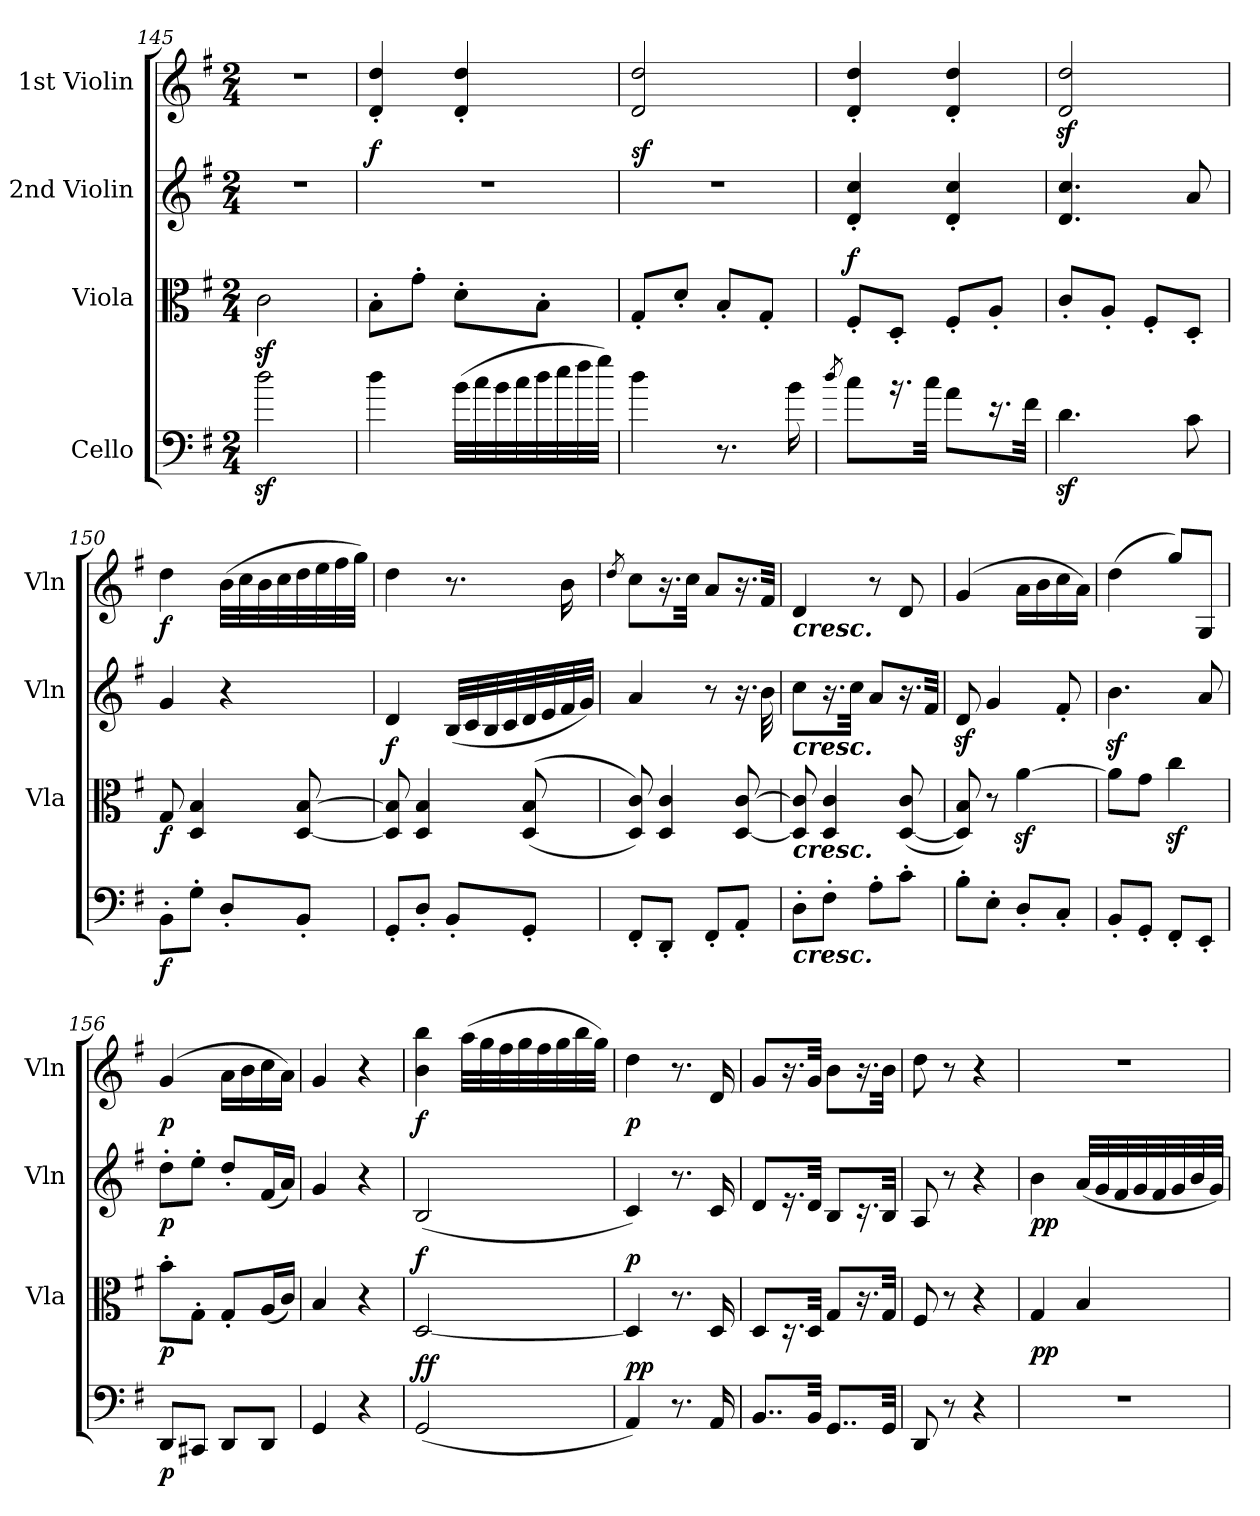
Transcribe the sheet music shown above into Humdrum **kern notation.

**kern	**dynam	**kern	**dynam	**kern	**dynam	**kern	**dynam
*part4	*part4	*part3	*part3	*part2	*part2	*part1	*part1
*staff4	*staff4	*staff3	*staff3	*staff2	*staff2	*staff1	*staff1
*I"Cello	*	*I"Viola	*	*I"2nd Violin	*	*I"1st Violin	*
*	*	*I'Vla	*	*I'Vln	*	*I'Vln	*
*clefF4	*	*clefC3	*	*clefG2	*	*clefG2	*
*k[f#]	*	*k[f#]	*	*k[f#]	*	*k[f#]	*
*G:	*	*G:	*	*G:	*	*G:	*
*M2/4	*	*M2/4	*	*M2/4	*	*M2/4	*
=145	=145	=145	=145	=145	=145	=145	=145
2ddz	.	2cz	.	2r	.	2r	.
=146	=146	=146	=146	=146	=146	=146	=146
!	!	!	!	!	!LO:DY:a	!	!
4dd	.	8B'L	.	2r	f	4d' 4dd'	.
.	.	8g'J	.	.	.	.	.
(32bLLL	.	8d'L	.	.	.	4d' 4dd'	.
32cc	.	.	.	.	.	.	.
32b	.	.	.	.	.	.	.
32cc	.	.	.	.	.	.	.
32dd	.	8B'J	.	.	.	.	.
32ee	.	.	.	.	.	.	.
32ff#	.	.	.	.	.	.	.
32ggJJJ)	.	.	.	.	.	.	.
=147	=147	=147	=147	=147	=147	=147	=147
!	!	!	!	!	!LO:DY:a	!	!
4dd	.	8G'L	.	2r	sf	2d 2dd	.
.	.	8d'J	.	.	.	.	.
8.r	.	8B'L	.	.	.	.	.
.	.	8G'J	.	.	.	.	.
16b	.	.	.	.	.	.	.
=148	=148	=148	=148	=148	=148	=148	=148
8qdd/	.	.	.	.	.	.	.
!	!	!	!LO:DY:a	!	!	!	!
8ccL	.	8F#'L	f	4d' 4cc'	.	4d' 4dd'	.
16.r	.	8D'J	.	.	.	.	.
32ccJkk	.	.	.	.	.	.	.
8aL	.	8F#'L	.	4d' 4cc'	.	4d' 4dd'	.
16.r	.	8A'J	.	.	.	.	.
32f#Jkk	.	.	.	.	.	.	.
=149	=149	=149	=149	=149	=149	=149	=149
4.dz	.	8c'L	.	4.d 4.cc	.	2dz 2ddz	.
.	.	8A'J	.	.	.	.	.
.	.	8F#'L	.	.	.	.	.
8c	.	8D'J	.	8a	.	.	.
=150	=150	=150	=150	=150	=150	=150	=150
8BB'L	f	8G	f	4g	.	4dd	f
8G'J	.	4D 4B	.	.	.	.	.
8D'L	.	.	.	4r	.	(32bLLL	.
.	.	.	.	.	.	32cc	.
.	.	.	.	.	.	32b	.
.	.	.	.	.	.	32cc	.
8BB'J	.	[8D [8B	.	.	.	32dd	.
.	.	.	.	.	.	32ee	.
.	.	.	.	.	.	32ff#	.
.	.	.	.	.	.	32ggJJJ)	.
=151	=151	=151	=151	=151	=151	=151	=151
!	!	!	!LO:DY:a	!	!	!	!
8GG'L	.	8D] 8B]	f	4d	.	4dd	.
8D'J	.	4D 4B	.	.	.	.	.
8BB'L	.	.	.	(32BLLL	.	8.r	.
.	.	.	.	32c	.	.	.
.	.	.	.	32B	.	.	.
.	.	.	.	32c	.	.	.
8GG'J	.	(<(>8D 8B	.	32d	.	.	.
.	.	.	.	32e	.	.	.
.	.	.	.	32f#	.	16b	.
.	.	.	.	32gJJJ)	.	.	.
=152	=152	=152	=152	=152	=152	=152	=152
.	.	.	.	.	.	8qdd/	.
8FF#'L	.	8D 8c))	.	4a	.	8ccL	.
8DD'J	.	4D 4c	.	.	.	16.r	.
.	.	.	.	.	.	32ccJkk	.
8FF#'L	.	.	.	8r	.	8aL	.
8AA'J	.	[8D [8c	.	16.r	.	16.r	.
.	.	.	.	32b	.	32f#Jkk	.
=153	=153	=153	=153	=153	=153	=153	=153
!	!	!	!	!	!	!LO:TX:b:Bi:t=cresc.	!
!	!	!	!	!LO:TX:b:Bi:t=cresc.	!	!	!
!	!	!LO:TX:b:Bi:t=cresc.	!	!	!	!	!
!LO:TX:b:Bi:t=cresc.	!	!	!	!	!	!	!
8D'L	.	8D] 8c]	.	8ccL	.	4d	.
8F#'J	.	4D 4c	.	16.r	.	.	.
.	.	.	.	32ccJkk	.	.	.
8A'L	.	.	.	8aL	.	8r	.
8c'J	.	([8D 8c	.	16.r	.	8d	.
.	.	.	.	32f#Jkk	.	.	.
=154	=154	=154	=154	=154	=154	=154	=154
8B'L	.	8D] 8B)	.	8dz	.	(4g	.
8E'J	.	8r	.	4g	.	.	.
8D'L	.	[4az	.	.	.	16aLL	.
.	.	.	.	.	.	16b	.
8C'J	.	.	.	8f#'	.	16cc	.
.	.	.	.	.	.	16aJJ)	.
=155	=155	=155	=155	=155	=155	=155	=155
8BB'L	.	8aL]	.	4.bz	.	(4dd	.
8GG'J	.	8gJ	.	.	.	.	.
8FF#'L	.	4ccz	.	.	.	8ggL)	.
8EE'J	.	.	.	8a	.	8GJ	.
=156	=156	=156	=156	=156	=156	=156	=156
8DDL	p	8b'L	p	8dd'L	p	(4g	p
8CC#XJ	.	8G'J	.	8ee'J	.	.	.
8DDL	.	8G'L	.	8dd'L	.	16aLL	.
.	.	.	.	.	.	16b	.
8DDJ	.	(16AL	.	(16f#L	.	16cc	.
.	.	16cJJ)	.	16aJJ)	.	16aJJ)	.
=157	=157	=157	=157	=157	=157	=157	=157
4GG	.	4B	.	4g	.	4g	.
4r	.	4r	.	4r	.	4r	.
=158	=158	=158	=158	=158	=158	=158	=158
!	!LO:DY:a	!	!LO:DY:a	!	!	!	!
(2GG	ff	[2D	f	(2B	.	4b 4bb	f
.	.	.	.	.	.	(32aaLLL	.
.	.	.	.	.	.	32gg	.
.	.	.	.	.	.	32ff#	.
.	.	.	.	.	.	32gg	.
.	.	.	.	.	.	32ff#	.
.	.	.	.	.	.	32gg	.
.	.	.	.	.	.	32bb	.
.	.	.	.	.	.	32ggJJJ)	.
=159	=159	=159	=159	=159	=159	=159	=159
!	!LO:DY:a	!	!LO:DY:a	!	!	!	!
4AA)	pp	4D]	p	4c)	.	4dd	p
8.r	.	8.r	.	8.r	.	8.r	.
16AA	.	16D	.	16c	.	16d	.
=160	=160	=160	=160	=160	=160	=160	=160
8..BBL	.	8DL	.	8dL	.	8gL	.
.	.	16.r	.	16.r	.	16.r	.
32BBJkk	.	32DJkk	.	32dJkk	.	32gJkk	.
8..GGL	.	8GL	.	8BL	.	8bL	.
.	.	16.r	.	16.r	.	16.r	.
32GGJkk	.	32GJkk	.	32BJkk	.	32bJkk	.
=161	=161	=161	=161	=161	=161	=161	=161
8DD	.	8F#	.	8A	.	8dd	.
8r	.	8r	.	8r	.	8r	.
4r	.	4r	.	4r	.	4r	.
=162	=162	=162	=162	=162	=162	=162	=162
2r	.	4G	pp	4b	pp	2r	.
.	.	4B	.	(32aLLL	.	.	.
.	.	.	.	32g	.	.	.
.	.	.	.	32f#	.	.	.
.	.	.	.	32g	.	.	.
.	.	.	.	32f#	.	.	.
.	.	.	.	32g	.	.	.
.	.	.	.	32b	.	.	.
.	.	.	.	32gJJJ)	.	.	.
=	=	=	=	=	=	=	=
*-	*-	*-	*-	*-	*-	*-	*-
